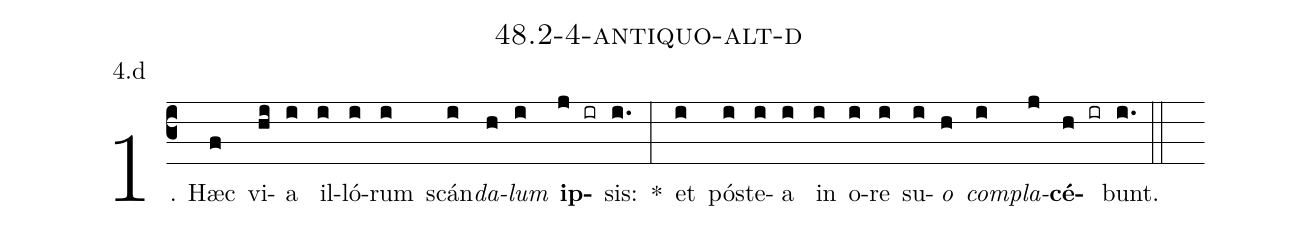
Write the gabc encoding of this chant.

name: 48.2-4-antiquo-alt-d;
annotation: 4.d;
%%
(c3)1. Hæc(f) vi(hi)a(i) il(i)ló(i)rum(i) scán(i)<i>da</i>(h)<i>lum</i>(i) <b>ip</b>(j ir)sis:(i.) *(:) et(i) póst(i)e(i)a(i) in(i) o(i)re(i) su(i)<i>o</i>(h) <i>com</i>(i)<i>pla</i>(j)<b>cé</b>(h ir)bunt.(i.) (::)


%E(i) u(h) o(i) u(j) a(h) e.(i.) (::)
